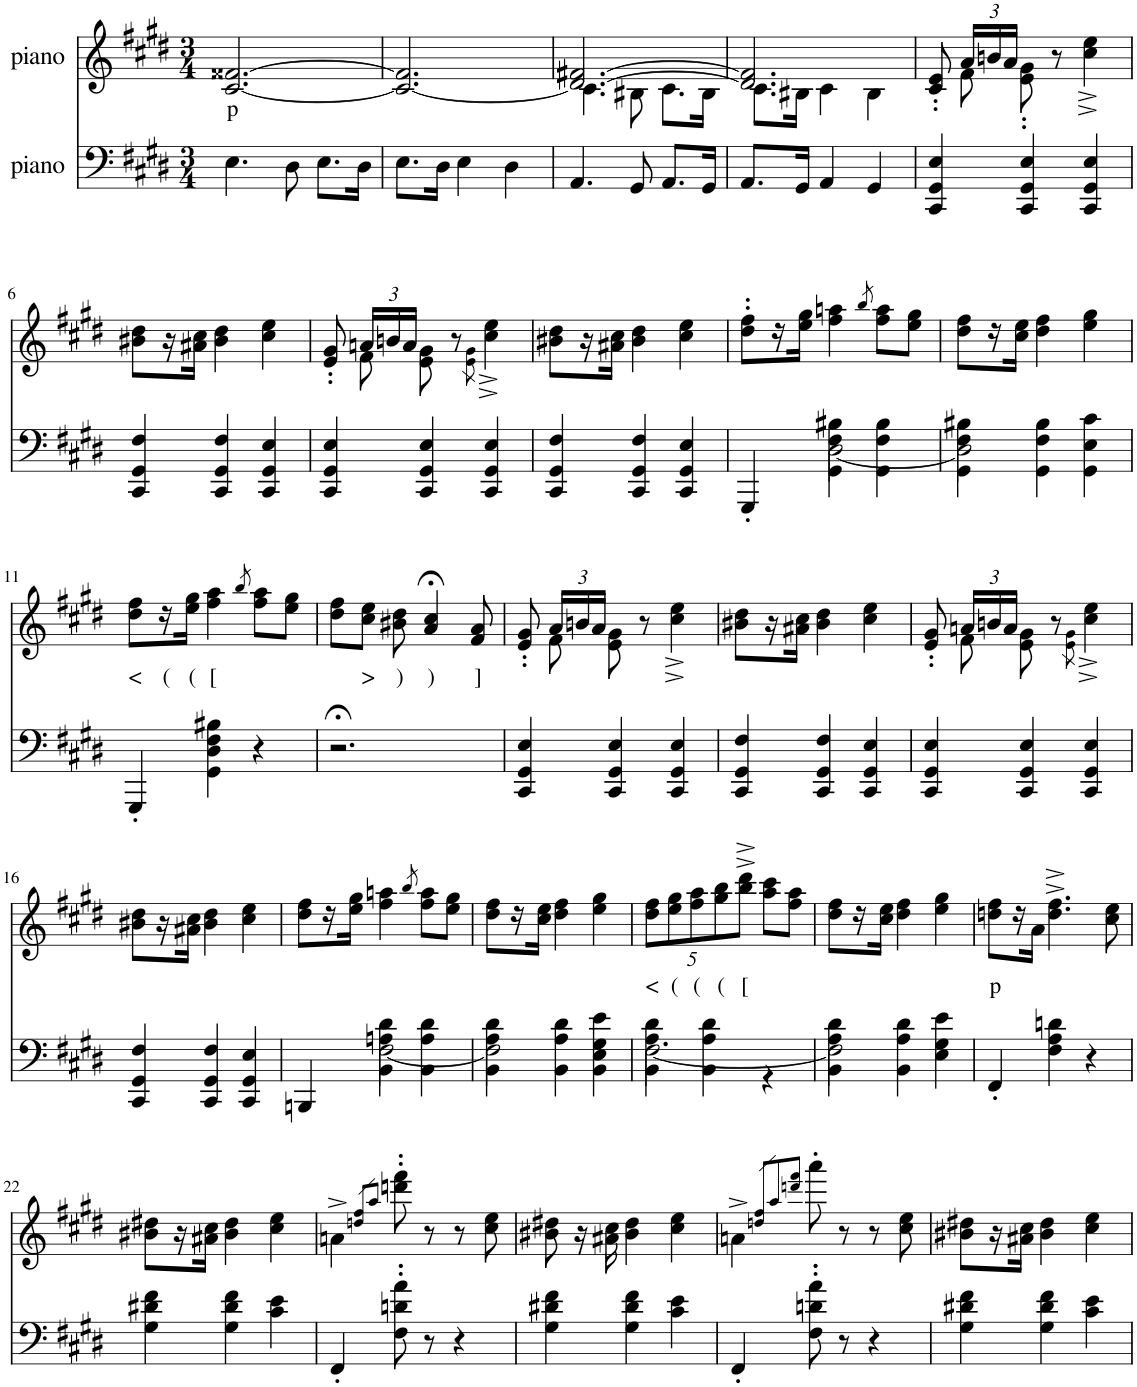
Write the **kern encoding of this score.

**kern	**kern	**text
*part2	*part1	*part1
*staff2	*staff1	*staff1
*I"piano	*I"piano	*
*I'Pno	*I'Pno	*
*clefF4	*clefG2	*
*k[f#c#g#d#]	*k[f#c#g#d#]	*
*c#:	*c#:	*
*M3/4	*M3/4	*
=1	=1	=1
!	!	!LO:LY:b
4.E\	[2.c#/ [2.f##X/	p
8D#\	.	.
8.E\L	.	.
16D#\Jk	.	.
=2	=2	=2
8.E\L	2.c#/_ 2.f##/]	.
16D#\Jk	.	.
4E\	.	.
4D#\	.	.
=3	=3	=3
*	*^	*
4.AA/	[2.d#/ [2.f#X/	4.c#\]	.
8GG#/	.	8B#X\	.
8.AA/L	.	8.c#\L	.
16GG#/Jk	.	16B#\Jk	.
=4	=4	=4	=4
8.AA/L	2.d#/] 2.f#/]	8.c#\L	.
16GG#/Jk	.	16B#X\Jk	.
4AA/	.	4c#\	.
4GG#/	.	4B#\	.
=5	=5	=5	=5
4CC#/ 4GG#/ 4E/	8c#/' 8e/'	8ryy	.
*	*Xbrackettup	*	*
.	24a/LL	8f#\	.
.	24bn/	.	.
.	24a/JJ	.	.
4CC#/ 4GG#/ 4E/	8ryy	8e\' 8g#\'	.
.	8r	8ryy	.
4CC#/ 4GG#/ 4E/	4ryy	4cc#\^ 4ee\^	.
*	*v	*v	*
!!LO:LB:g=z
=6	=6	=6
4CC#/ 4GG#/ 4F#/	8b#X\ 8dd#\L	.
.	16r	.
.	16a#X\ 16cc#\JJ	.
4CC#/ 4GG#/ 4F#/	4b#\ 4dd#\	.
4CC#/ 4GG#/ 4E/	4cc#\ 4ee\	.
=7	=7	=7
*	*^	*
4CC#/ 4GG#/ 4E/	8e/' 8g#/'	8ryy	.
.	24an/LL	8f#\	.
.	24bn/	.	.
.	24a/JJ	.	.
4CC#/ 4GG#/ 4E/	8ryy	8e\ 8g#\	.
.	8r	8ryy	.
.	.	8qe\ 8qg#\	.
4CC#/ 4GG#/ 4E/	4ryy	4cc#\^ 4ee\^	.
*	*v	*v	*
=8	=8	=8
4CC#/ 4GG#/ 4F#/	8b#X\ 8dd#\L	.
.	16r	.
.	16a#X\ 16cc#\JJ	.
4CC#/ 4GG#/ 4F#/	4b#\ 4dd#\	.
4CC#/ 4GG#/ 4E/	4cc#\ 4ee\	.
=9	=9	=9
*^	*	*
4GGG#'/	4ryy	8dd#\' 8ff#\'L	.
.	.	16r	.
.	.	16ee\ 16gg#\JJ	.
[2D#\	4GG#\ 4F#\ 4B#X\	4ff#\ 4aan\	.
.	.	8qbb/	.
.	4GG#\ 4F#\ 4B#\	8ff#\ 8aa\L	.
.	.	8ee\ 8gg#\J	.
=10	=10	=10	=10
2D#\]	4GG#\ 4F#\ 4B#X\	8dd#\ 8ff#\L	.
.	.	16r	.
.	.	16cc#\ 16ee\JJ	.
.	4GG#\ 4F#\ 4B#\	4dd#\ 4ff#\	.
4ryy	4GG#\ 4E\ 4c#\	4ee\ 4gg#\	.
!!LO:LB:g=z
=11	=11	=11	=11
!	!	!	!LO:LY:b
*v	*v	*	*
4GGG#'/	8dd#\ 8ff#\L	<
!	!	!LO:LY:b
.	16r	(
!	!	!LO:LY:b
.	16ee\ 16gg#\JJ	(
!	!	!LO:LY:b
4GG#\ 4D#\ 4F#\ 4B#X\	4ff#\ 4aa\	[
.	8qbb/	.
4r	8ff#\ 8aa\L	.
.	8ee\ 8gg#\J	.
=12	=12	=12
2.r;<	8dd#\ 8ff#\L	.
!	!	!LO:LY:b
.	8cc#\ 8ee\J	>
!	!	!LO:LY:b
.	8b#X\ 8dd#\	)
!	!	!LO:LY:b
.	4a/;< 4cc#/;<	)
!	!	!LO:LY:b
.	8f#/ 8a/	]
=13	=13	=13
*	*^	*
4CC#/ 4GG#/ 4E/	8e/' 8g#/'	8ryy	.
.	24a/LL	8f#\	.
.	24bn/	.	.
.	24a/JJ	.	.
4CC#/ 4GG#/ 4E/	8ryy	8e\ 8g#\	.
.	8r	8ryy	.
4CC#/ 4GG#/ 4E/	4ryy	4cc#\^ 4ee\^	.
*	*v	*v	*
=14	=14	=14
4CC#/ 4GG#/ 4F#/	8b#X\ 8dd#\L	.
.	16r	.
.	16a#X\ 16cc#\JJ	.
4CC#/ 4GG#/ 4F#/	4b#\ 4dd#\	.
4CC#/ 4GG#/ 4E/	4cc#\ 4ee\	.
=15	=15	=15
*	*^	*
4CC#/ 4GG#/ 4E/	8e/' 8g#/'	8ryy	.
.	24an/LL	8f#\	.
.	24bn/	.	.
.	24a/JJ	.	.
4CC#/ 4GG#/ 4E/	8ryy	8e\ 8g#\	.
.	8r	8ryy	.
.	.	8qe\ 8qg#\	.
4CC#/ 4GG#/ 4E/	4ryy	4cc#\^ 4ee\^	.
*	*v	*v	*
!!LO:LB:g=z
=16	=16	=16
4CC#/ 4GG#/ 4F#/	8b#X\ 8dd#\L	.
.	16r	.
.	16a#X\ 16cc#\JJ	.
4CC#/ 4GG#/ 4F#/	4b#\ 4dd#\	.
4CC#/ 4GG#/ 4E/	4cc#\ 4ee\	.
=17	=17	=17
*^	*	*
4BBBn/	4ryy	8dd#\ 8ff#\L	.
.	.	16r	.
.	.	16ee\ 16gg#\JJ	.
[2F#\	4BB\ 4An\ 4d#\	4ff#\ 4aan\	.
.	.	8qbb/	.
.	4BB\ 4A\ 4d#\	8ff#\ 8aa\L	.
.	.	8ee\ 8gg#\J	.
=18	=18	=18	=18
2F#\]	4BB\ 4A\ 4d#\	8dd#\ 8ff#\L	.
.	.	16r	.
.	.	16cc#\ 16ee\JJ	.
.	4BB\ 4A\ 4d#\	4dd#\ 4ff#\	.
4ryy	4BB\ 4E\ 4G#\ 4e\	4ee\ 4gg#\	.
=19	=19	=19	=19
!	!	!	!LO:LY:b
[2.F#\	4BB\ 4A\ 4d#\	10dd#\ 10ff#\L	<
!	!	!	!LO:LY:b
.	.	10ee\ 10gg#\	(
!	!	!	!LO:LY:b
.	.	10ff#\ 10aa\	(
.	4BB\ 4A\ 4d#\	.	.
!	!	!	!LO:LY:b
.	.	10gg#\ 10bb\	(
!	!	!	!LO:LY:b
.	.	10bb\^ 10ddd#\^J	[
.	4r	8aa\ 8ccc#\L	.
.	.	8ff#\ 8aa\J	.
=20	=20	=20	=20
2F#\]	4BB\ 4A\ 4d#\	8dd#\ 8ff#\L	.
.	.	16r	.
.	.	16cc#\ 16ee\JJ	.
.	4BB\ 4A\ 4d#\	4dd#\ 4ff#\	.
4ryy	4E\ 4G#\ 4e\	4ee\ 4gg#\	.
=21	=21	=21	=21
!	!	!	!LO:LY:b
*v	*v	*	*
4FF#'/	8ddn\ 8ff#\L	p
.	16r	.
.	16a\JJ	.
4F#\ 4A\ 4dn\	4.dd\^ 4.ff#\^	.
4r	.	.
.	8cc#\ 8ee\	.
!!LO:LB:g=z
=22	=22	=22
4G#\ 4d#X\ 4f#\	8b#X\ 8dd#X\L	.
.	16r	.
.	16a#X\ 16cc#\JJ	.
4G#\ 4d#\ 4f#\	4b#\ 4dd#\	.
4c#\ 4e\	4cc#\ 4ee\	.
=23	=23	=23
4FF#'/	4an^\	.
.	8qddn/ 8qff#/L	.
.	8qaa/J	.
8F#\' 8dn\' 8a\'	8dddn\' 8fff#\'	.
8r	8r	.
4r	8r	.
.	8cc#\ 8ee\	.
=24	=24	=24
4G#\ 4d#X\ 4f#\	8b#X\ 8dd#X\	.
.	16r	.
.	16a#X\ 16cc#\	.
4G#\ 4d#\ 4f#\	4b#\ 4dd#\	.
4c#\ 4e\	4cc#\ 4ee\	.
=25	=25	=25
4FF#'/	4an^\	.
.	8qddn/ 8qff#/L	.
.	8qaa/	.
.	8qdddn/ 8qfff#/J	.
8F#\' 8dn\' 8a\'	8aaa'\	.
8r	8r	.
4r	8r	.
.	8cc#\ 8ee\	.
=26	=26	=26
4G#\ 4d#X\ 4f#\	8b#X\ 8dd#X\L	.
.	16r	.
.	16a#X\ 16cc#\JJ	.
4G#\ 4d#\ 4f#\	4b#\ 4dd#\	.
4c#\ 4e\	4cc#\ 4ee\	.
=	=	=
*-	*-	*-
